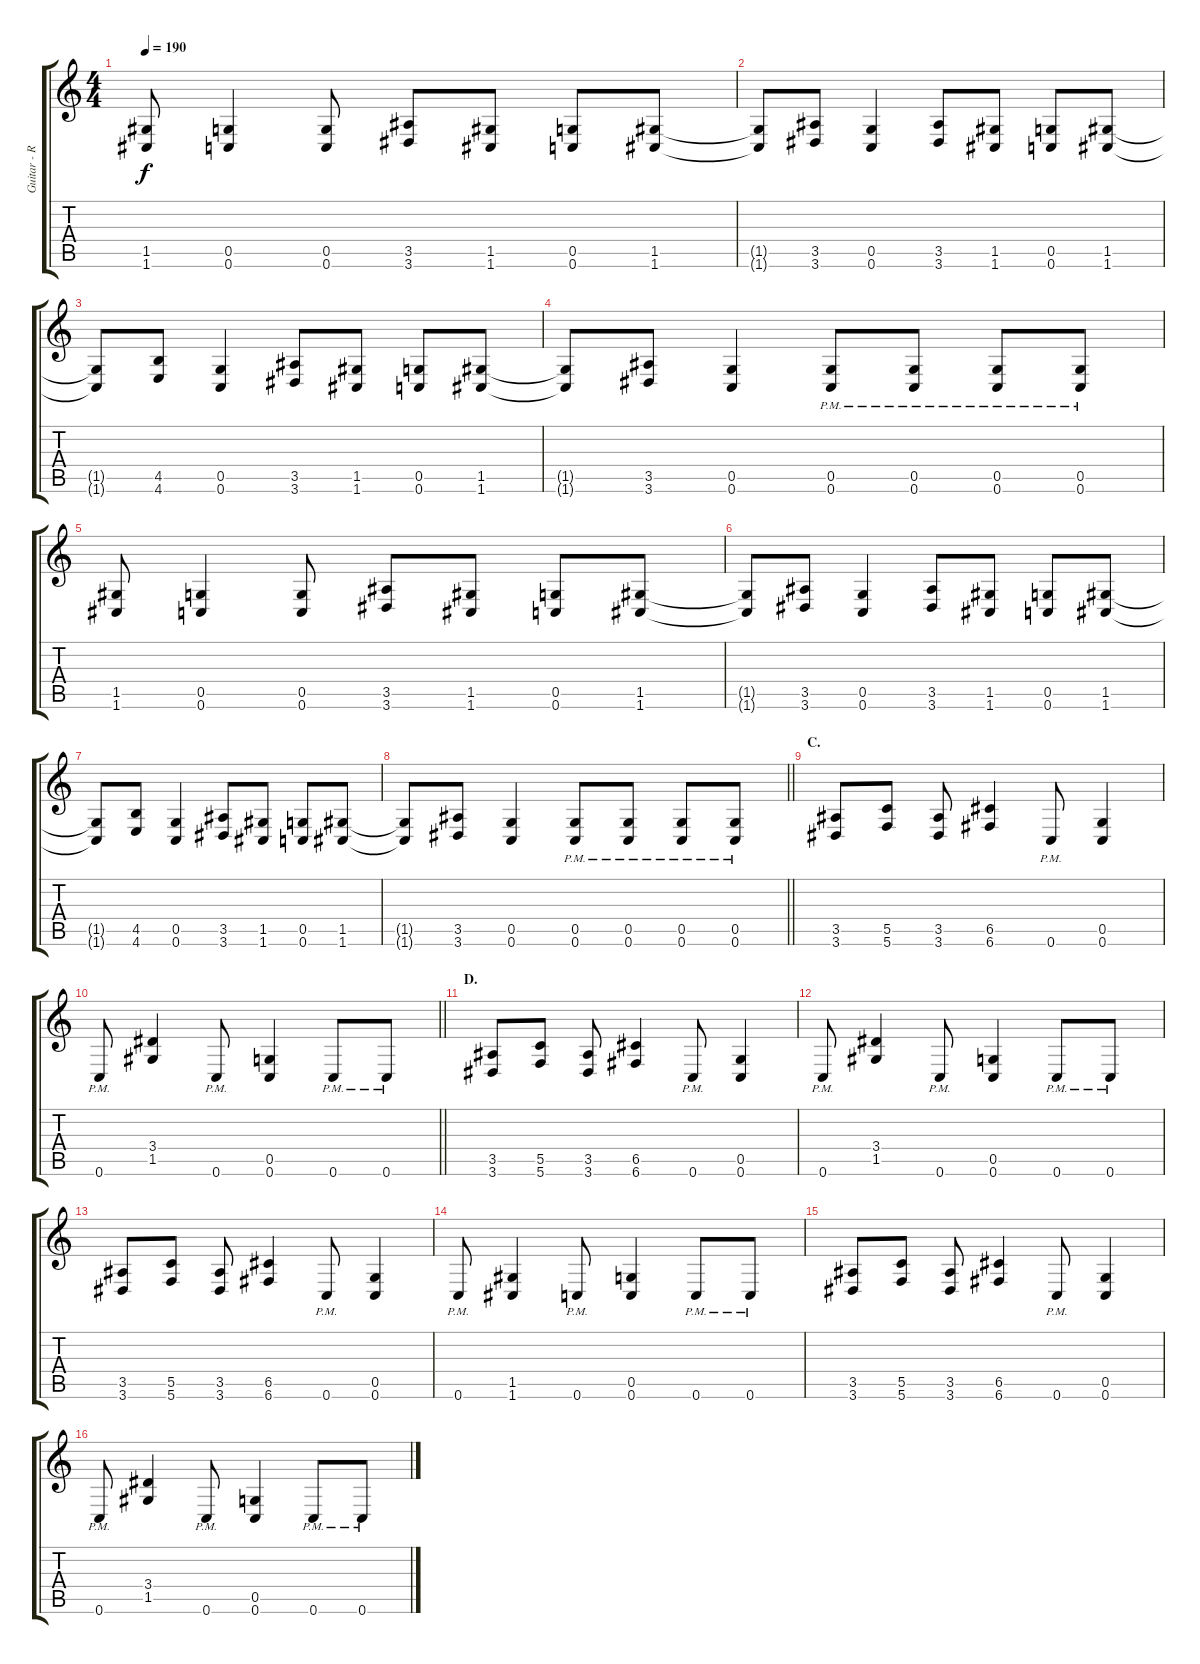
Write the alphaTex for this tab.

\track ("Guitar - Right" "Guitar - R") {instrument distortionguitar}
\staff {score tabs}
\tuning (D4 A3 F3 C3 G2 C2) {hide}
\ts (4 4)
\tempo 190
\clef g2
\ks c
(1.5 1.6).8{dy f} (0.5 0.6).4 (0.5 0.6).8 (3.5 3.6).8 (1.5 1.6).8 (0.5 0.6).8 (1.5 1.6).8 |
(1.5{t} 1.6{t}).8 (3.5 3.6).8 (0.5 0.6).4 (3.5 3.6).8 (1.5 1.6).8 (0.5 0.6).8 (1.5 1.6).8 |
(1.5{t} 1.6{t}).8 (4.5 4.6).8 (0.5 0.6).4 (3.5 3.6).8 (1.5 1.6).8 (0.5 0.6).8 (1.5 1.6).8 |
(1.5{t} 1.6{t}).8 (3.5 3.6).8 (0.5 0.6).4 (0.5{pm} 0.6{pm}).8 (0.5{pm} 0.6{pm}).8 (0.5{pm} 0.6{pm}).8 (0.5{pm} 0.6{pm}).8 |
(1.5 1.6).8 (0.5 0.6).4 (0.5 0.6).8 (3.5 3.6).8 (1.5 1.6).8 (0.5 0.6).8 (1.5 1.6).8 |
(1.5{t} 1.6{t}).8 (3.5 3.6).8 (0.5 0.6).4 (3.5 3.6).8 (1.5 1.6).8 (0.5 0.6).8 (1.5 1.6).8 |
(1.5{t} 1.6{t}).8 (4.5 4.6).8 (0.5 0.6).4 (3.5 3.6).8 (1.5 1.6).8 (0.5 0.6).8 (1.5 1.6).8 |
\barLineRight lightlight
(1.5{t} 1.6{t}).8 (3.5 3.6).8 (0.5 0.6).4 (0.5{pm} 0.6{pm}).8 (0.5{pm} 0.6{pm}).8 (0.5{pm} 0.6{pm}).8 (0.5{pm} 0.6{pm}).8 |
\section ("" "C.")
(3.5 3.6).8 (5.5 5.6).8 (3.5 3.6).8 (6.5 6.6).4 0.6{pm}.8 (0.5 0.6).4 |
\barLineRight lightlight
0.6{pm}.8 (3.4 1.5).4 0.6{pm}.8 (0.5 0.6).4 0.6{pm}.8 0.6{pm}.8 |
\section ("" "D.")
(3.5 3.6).8 (5.5 5.6).8 (3.5 3.6).8 (6.5 6.6).4 0.6{pm}.8 (0.5 0.6).4 |
0.6{pm}.8 (3.4 1.5).4 0.6{pm}.8 (0.5 0.6).4 0.6{pm}.8 0.6{pm}.8 |
(3.5 3.6).8 (5.5 5.6).8 (3.5 3.6).8 (6.5 6.6).4 0.6{pm}.8 (0.5 0.6).4 |
0.6{pm}.8 (1.5 1.6).4 0.6{pm}.8 (0.5 0.6).4 0.6{pm}.8 0.6{pm}.8 |
(3.5 3.6).8 (5.5 5.6).8 (3.5 3.6).8 (6.5 6.6).4 0.6{pm}.8 (0.5 0.6).4 |
0.6{pm}.8 (3.4 1.5).4 0.6{pm}.8 (0.5 0.6).4 0.6{pm}.8 0.6{pm}.8
